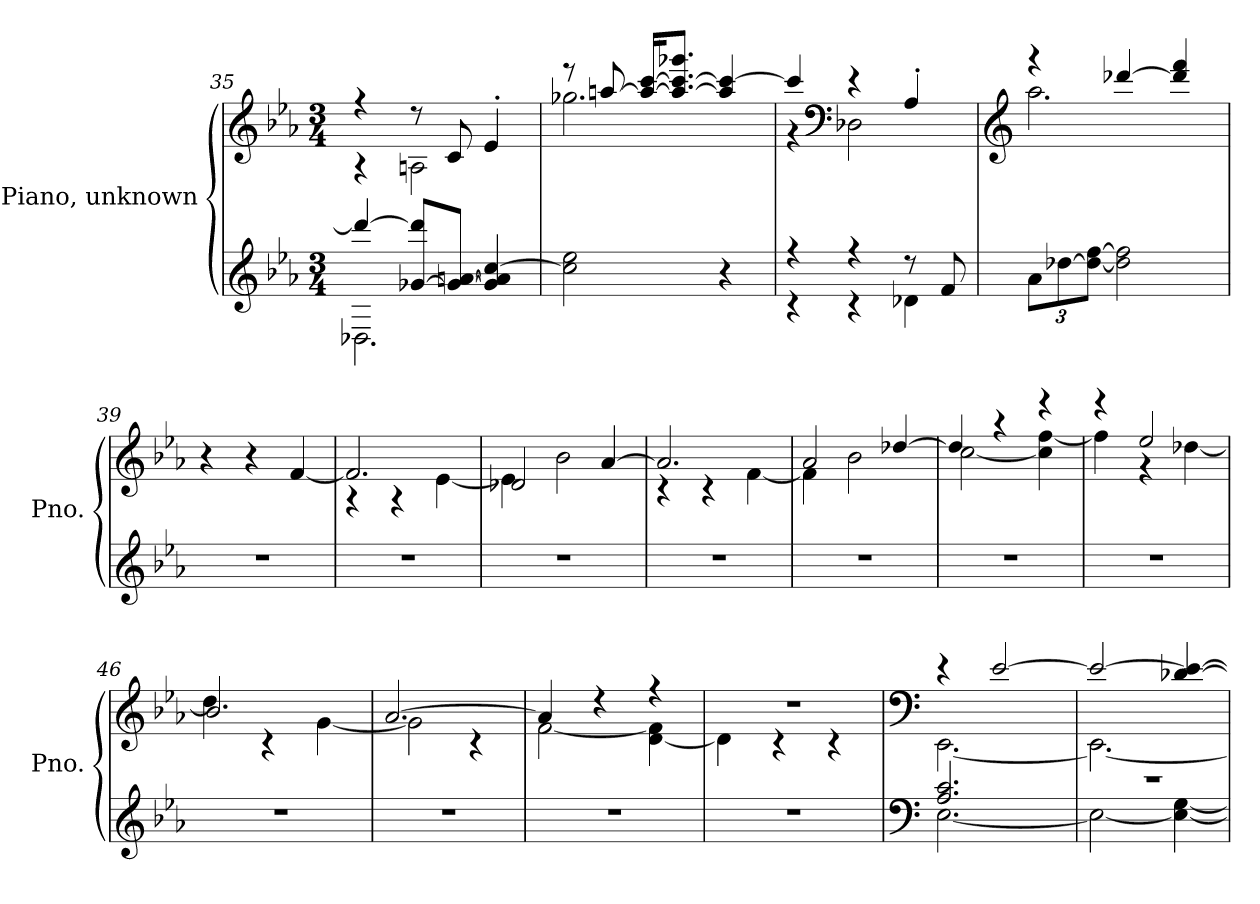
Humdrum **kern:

**kern	**kern
*part1	*part1
*staff2	*staff1
*I"Piano, unknown	*
*I'Pno.	*
*clefG2	*clefG2
*k[b-e-a-]	*k[b-e-a-]
*M3/4	*M3/4
=35	=35
*^	*^
4ddd-/_	2.D-X\	4r	4r
[8g-X/ 8ddd-/]L	.	8r	2An\
8g-/_ [8an/J	.	8c/	.
4g-/] 4a/] [4cc/	.	4e-'/	.
*v	*v	*	*
=36	=36	=36
2cc\] 2ee-\	8r	2.gg-X\
.	[8aan/	.
.	16aa/_ [16ccc/KL	.
.	8.aa/_ 8.ccc/_ 8.ggg-X/J	.
4r	4aa/] 4ccc/_	.
=37	=37	=37
*^	*	*
4r	4r	4ccc/]	4r
*	*	*clefF4	*
4r	4r	4r	2D-X\
8r	4d-X\	4A-'/	.
8f/	.	.	.
*v	*v	*	*
=38	=38	=38
*	*clefG2	*
*Xbrackettup	*	*
12a-\L	4r	2.aa-\
[12dd-X\	.	.
12dd-\_ [12ff\J	.	.
2dd-\] 2ff\]	[4ddd-X/	.
.	4ddd-/] 4fff/	.
*	*v	*v
!!LO:LB:g=z
=39	=39
2.r	4r
.	4r
.	[4f/
=40	=40
*	*^
2.r	2.f/]	4r
.	.	4r
.	.	[4e-\
=41	=41	=41
2.r	2d-X/	4e-\]
.	.	2b-\
.	[4a-/	.
=42	=42	=42
2.r	2.a-/]	4r
.	.	4r
.	.	[4f\
=43	=43	=43
2.r	2a-/	4f\]
.	.	2b-\
.	[4dd-X/	.
=44	=44	=44
2.r	4dd-/]	[2cc\
.	4r	.
.	4r	4cc\] [4ff\
=45	=45	=45
2.r	4r	4ff\]
.	2ee-/	4r
.	.	[4dd-X\
=46	=46	=46
2.r	2.b-/	4dd-\]
.	.	4r
.	.	[4g\
=47	=47	=47
2.r	[2.a-/	2g\]
.	.	4r
!!LO:PB:g=z	!!
=48	=48	=48
2.r	4a-/]	[2f\
.	4r	.
.	4r	[4d\ 4f\]
=49	=49	=49
2.r	2.r	4d\]
.	.	4r
.	.	4r
=50	=50	=50
*clefF4	*clefF4	*
*^	*	*
2.A-/ 2.c/	[2.E-\	4r	[2.EE-\
.	.	[2e-/	.
=51	=51	=51	=51
2.r	2E-\_	2e-/_	2.EE-\_
.	4E-\_ [4G\	[4d-X/ 4e-/_	.
*v	*v	*	*
*	*v	*v
=	=
*-	*-
